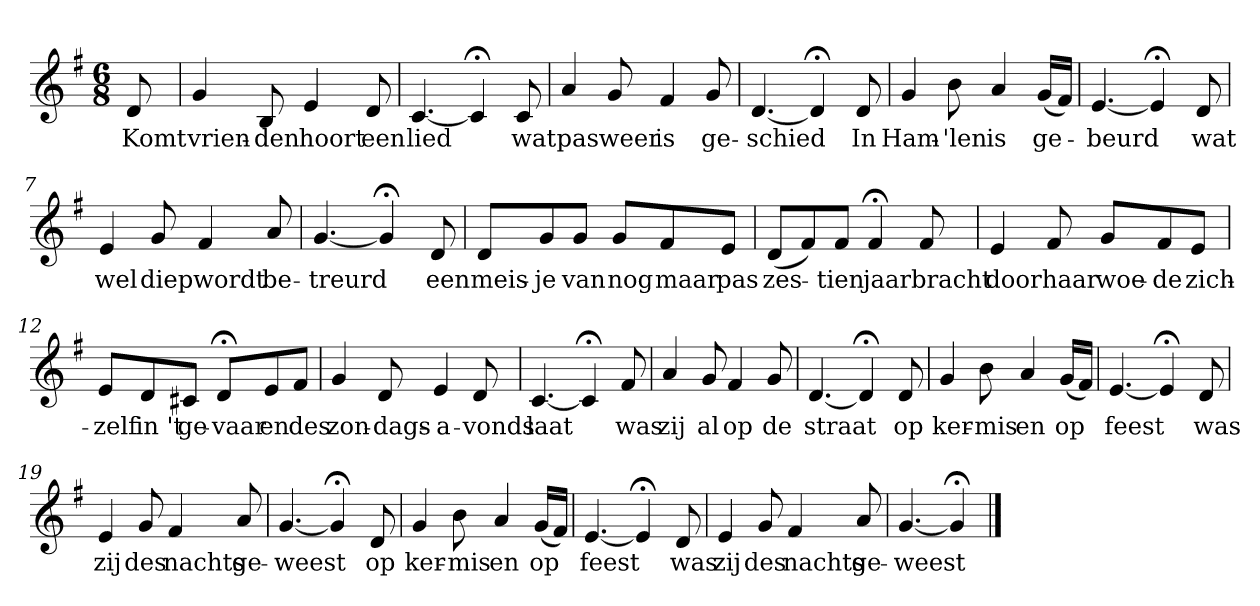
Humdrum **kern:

**kern	**text
*part1	*part1
*staff1	*staff1
*k[f#]	*
*G:	*
*M6/8	*
*MM120	*
=	=
8d	Komt
=1	=1
4g	vrien-
8B	-den
4e	hoort
8d	een
=2	=2
[4.c	lied
4c;<]	.
8c	wat
=3	=3
4a	pas
8g	weer
4f#	is
8g	ge-
=4	=4
[4.d	-schied
4d;<]	.
8d	In
=5	=5
4g	Ham-
8b	-'len
4a	is
(16gLL	ge-
16f#JJ)	.
=6	=6
[4.e	-beurd
4e;<]	.
8d	wat
=7	=7
4e	wel
8g	diep
4f#	wordt
8a	be-
=8	=8
[4.g	-treurd
4g;<]	.
8d	een
=9	=9
8dL	meis-
8g	-je
8gJ	van
8gL	nog
8f#	maar
8eJ	pas
=10	=10
(8dL	zes-
8f#)	.
8f#J	-tien
4f#;<	jaar
8f#	bracht
=11	=11
4e	door
8f#	haar
8gL	woe-
8f#	-de
8eJ	zich-
=12	=12
8eL	-zelf
8d	in 't
8c#XJ	ge-
8d;<L	-vaar
8e	en
8f#J	des
=13	=13
4g	zon-
8d	-dags-
4e	-a-
8d	-vonds
=14	=14
[4.c	laat
4c;<]	.
8f#	was
=15	=15
4a	zij
8g	al
4f#	op
8g	de
=16	=16
[4.d	straat
4d;<]	.
8d	op
=17	=17
4g	ker-
8b	-mis
4a	en
(16gLL	op
16f#JJ)	.
=18	=18
[4.e	feest
4e;<]	.
8d	was
=19	=19
4e	zij
8g	des
4f#	nachts
8a	ge-
=20	=20
[4.g	-weest
4g;<]	.
8d	op
=21	=21
4g	ker-
8b	-mis
4a	en
(16gLL	op
16f#JJ)	.
=22	=22
[4.e	feest
4e;<]	.
8d	was
=23	=23
4e	zij
8g	des
4f#	nachts
8a	ge-
=24	=24
[4.g	-weest
4g;<]	.
==	==
*-	*-
